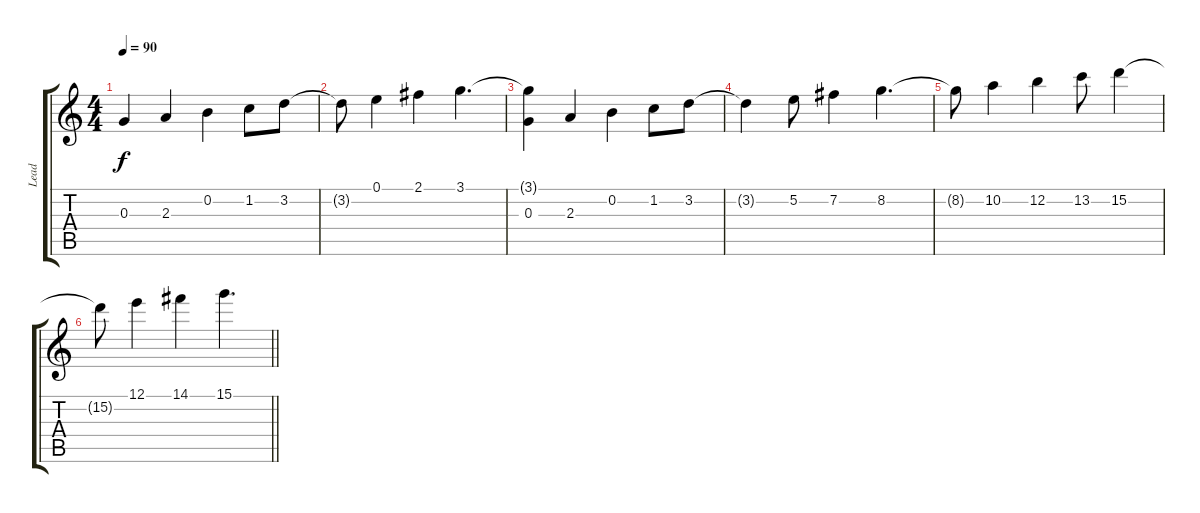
\track ("Lead" "Lead") {instrument distortionguitar}
\staff {score tabs}
\tuning (E4 B3 G3 D3 A2 E2) {hide}
\ts (4 4)
\tempo 90
\clef g2
\ks c
0.3{t}.4{dy f} 2.3.4 0.2.4 1.2.8 3.2.8 |
3.2{t}.8 0.1.4 2.1.4 3.1.4{d} |
(3.1{t} 0.3).4 2.3.4 0.2.4 1.2.8 3.2.8 |
3.2{t}.4 5.2.8 7.2.4 8.2.4{d} |
8.2{t}.8 10.2.4 12.2.4 13.2.8 15.2.4 |
\barLineRight lightlight
15.2{t}.8 12.1.4 14.1.4 15.1.4{d}
